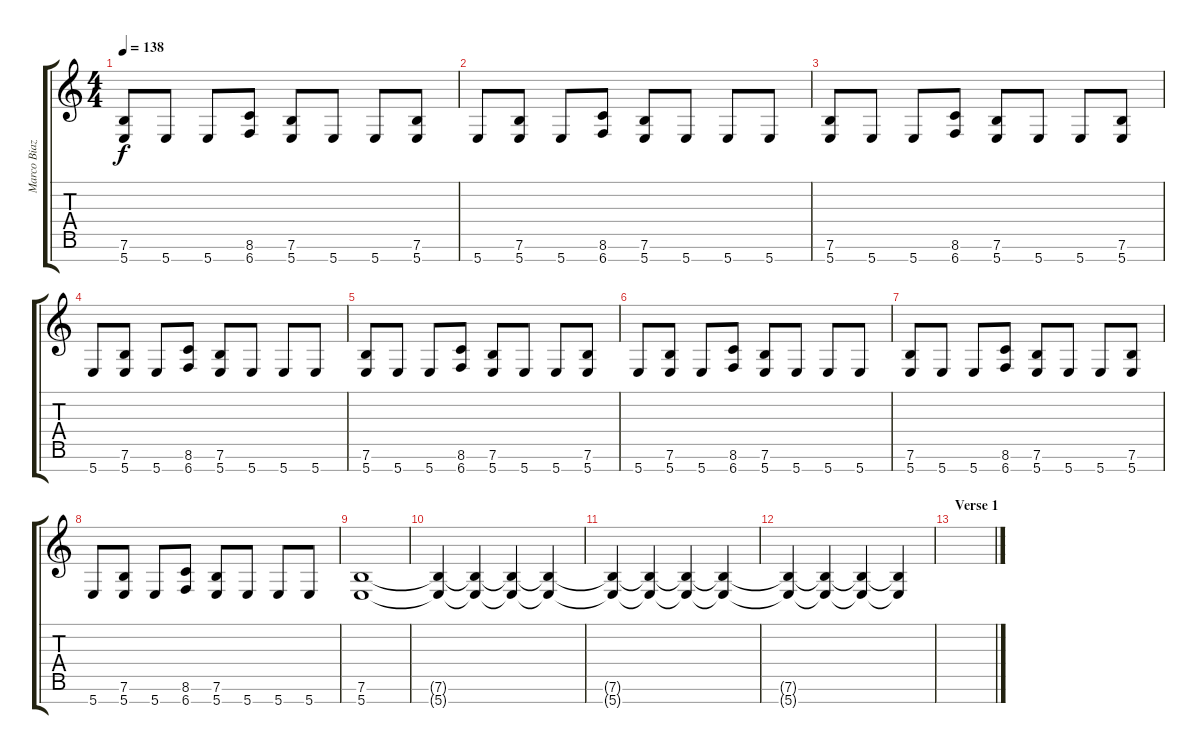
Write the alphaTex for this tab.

\track ("Marco Biazzi" "Marco Biaz") {instrument distortionguitar}
\staff {score tabs}
\tuning (E4 B3 G3 D3 A2 E2 B1) {hide}
\ts (4 4)
\tempo 138
\clef g2
\ks c
(7.6 5.7).8{dy f} 5.7.8 5.7.8 (8.6 6.7).8 (7.6 5.7).8 5.7.8 5.7.8 (7.6 5.7).8 |
5.7.8 (7.6 5.7).8 5.7.8 (8.6 6.7).8 (7.6 5.7).8 5.7.8 5.7.8 5.7.8 |
(7.6 5.7).8 5.7.8 5.7.8 (8.6 6.7).8 (7.6 5.7).8 5.7.8 5.7.8 (7.6 5.7).8 |
5.7.8 (7.6 5.7).8 5.7.8 (8.6 6.7).8 (7.6 5.7).8 5.7.8 5.7.8 5.7.8 |
(7.6 5.7).8 5.7.8 5.7.8 (8.6 6.7).8 (7.6 5.7).8 5.7.8 5.7.8 (7.6 5.7).8 |
5.7.8 (7.6 5.7).8 5.7.8 (8.6 6.7).8 (7.6 5.7).8 5.7.8 5.7.8 5.7.8 |
(7.6 5.7).8 5.7.8 5.7.8 (8.6 6.7).8 (7.6 5.7).8 5.7.8 5.7.8 (7.6 5.7).8 |
5.7.8 (7.6 5.7).8 5.7.8 (8.6 6.7).8 (7.6 5.7).8 5.7.8 5.7.8 5.7.8 |
(7.6 5.7).1{balance 8} |
(7.6{t} 5.7{t}).4 (7.6{t} 5.7{t}).4{volume 12} (7.6{t} 5.7{t}).4{volume 12} (7.6{t} 5.7{t}).4{volume 11} |
(7.6{t} 5.7{t}).4{volume 10} (7.6{t} 5.7{t}).4{volume 9} (7.6{t} 5.7{t}).4{volume 8} (7.6{t} 5.7{t}).4{volume 7} |
(7.6{t} 5.7{t}).4{volume 6} (7.6{t} 5.7{t}).4{volume 5} (7.6{t} 5.7{t}).4{volume 4} (7.6{t} 5.7{t}).4{volume 3} |
\section ("" "Verse 1")
